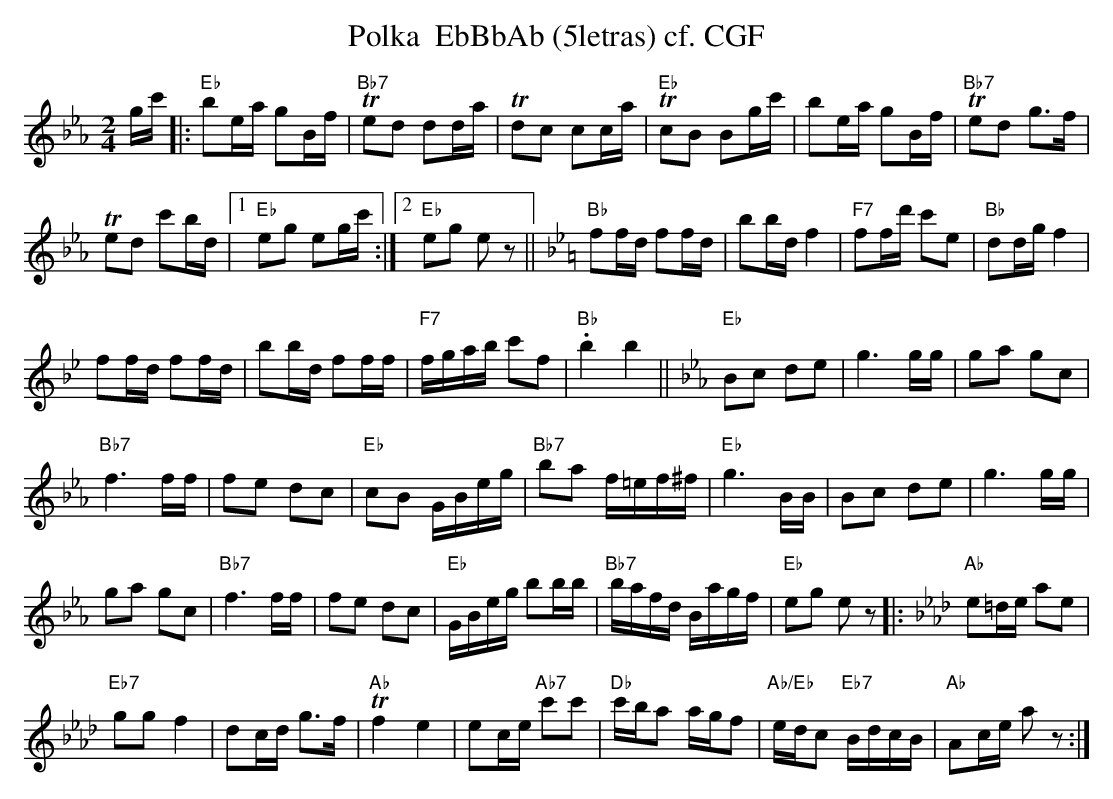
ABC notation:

X:1
T:Polka  EbBbAb (5letras) cf. CGF
M:2/4
L:1/16
K:Ebmaj%%MIDI gchordon
gc' |: "Eb"b2ea g2Bf | "Bb7"Te2d2 d2da | Td2c2 c2ca | "Eb"Tc2B2 B2gc' | b2ea g2Bf | "Bb7"Te2d2 g3f |
Te2d2 c'2bd |1 "Eb"e2g2 e2gc' :|2 "Eb"e2g2 e2z2 || [K:Bbmaj] "Bb"f2fd f2fd | b2bdf4 | "F7"f2fd' c'2e2 | "Bb"d2dgf4 |
f2fd f2fd | b2bd f2ff | "F7"fgab c'2f2 | "Bb".b4b4 || [K:Ebmaj] "Eb"B2c2 d2e2 | g6gg | g2a2 g2c2 |
"Bb7"f6ff | f2e2 d2c2 | "Eb"c2B2 GBeg | "Bb7"b2a2 f=ef^f | "Eb"g6BB | B2c2 d2e2 | g6gg |
g2a2 g2c2 | "Bb7"f6ff | f2e2 d2c2 | "Eb"GBeg b2bb | "Bb7"bafd Bagf | "Eb"e2g2 e2z2 |: [K:Abmaj] "Ab"e2=de a2e2 |
"Eb7"g2g2f4 | d2cd g3f | "Ab"Tf4e4 | e2ce "Ab7"c'2c'2 | "Db"c'ba2 agf2 | "Ab/Eb"edc2 "Eb7"BdcB | "Ab"A2ce a2z2 :|
